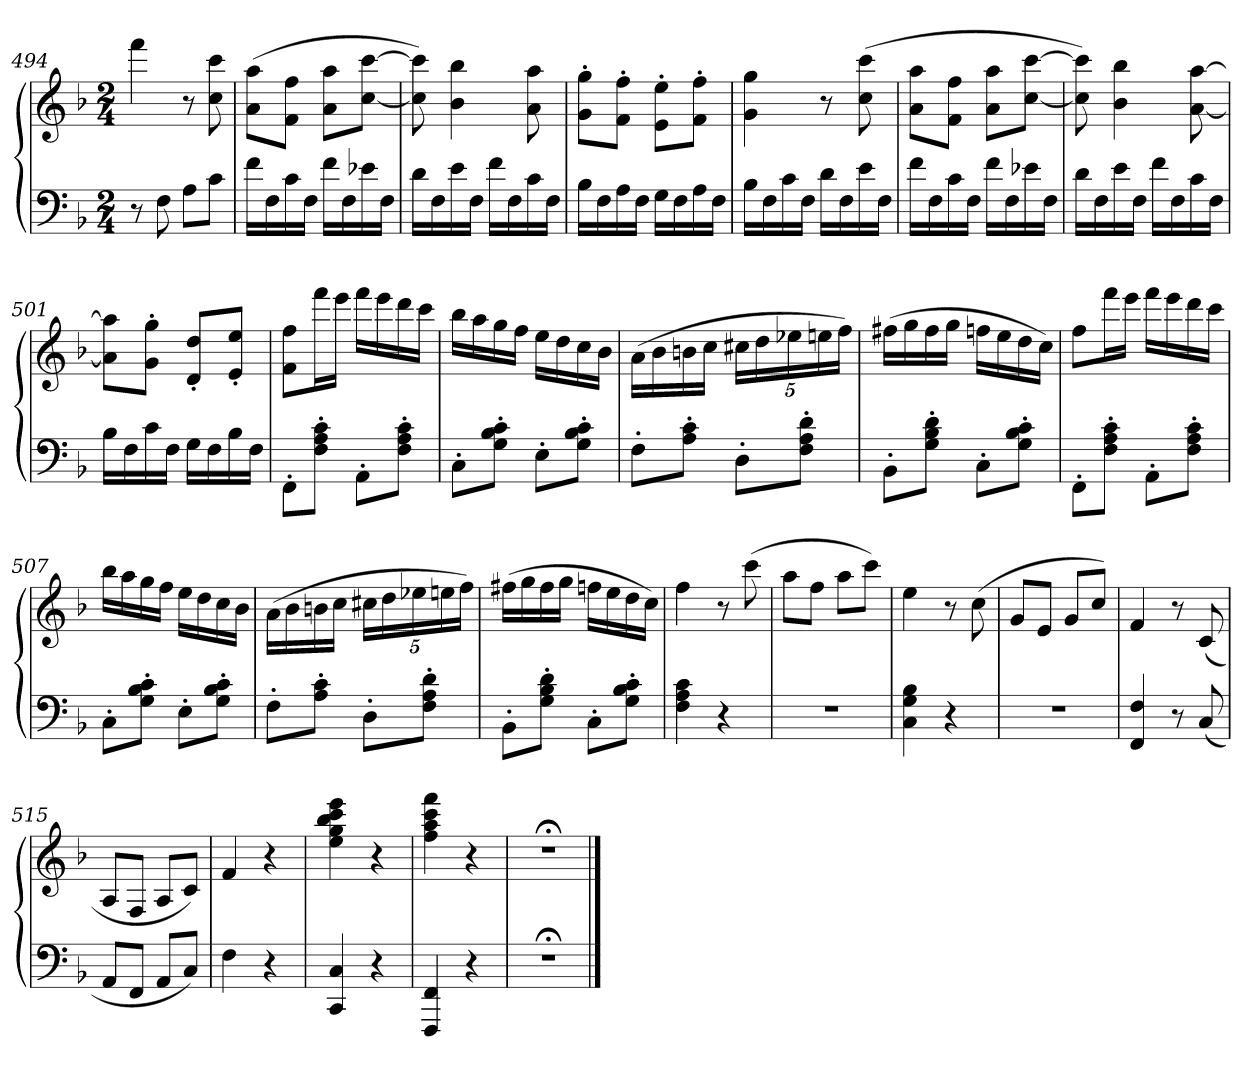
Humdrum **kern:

**kern	**kern
*part1	*part1
*staff2	*staff1
*clefF4	*clefG2
*k[b-]	*k[b-]
*F:	*F:
*M2/4	*M2/4
=494	=494
8r	4fff
8F	.
8AL	8r
8cJ	8cc 8ccc
=495	=495
16fLL	(8a 8aaL
16F	.
16c	8f 8ffJ
16FJJ	.
16fLL	8a 8aaL
16F	.
16e-X	[8cc [8cccJ
16FJJ	.
=496	=496
16dLL	8cc] 8ccc])
16F	.
16e	4b- 4bb-
16FJJ	.
16fLL	.
16F	.
16c	8a 8aa
16FJJ	.
=497	=497
16B-LL	8g' 8gg'L
16F	.
16A	8f' 8ff'J
16FJJ	.
16GLL	8e' 8ee'L
16F	.
16A	8f' 8ff'J
16FJJ	.
=498	=498
16B-LL	4g 4gg
16F	.
16c	.
16FJJ	.
16dLL	8r
16F	.
16e	(8cc 8ccc
16FJJ	.
=499	=499
16fLL	8a 8aaL
16F	.
16c	8f 8ffJ
16FJJ	.
16fLL	8a 8aaL
16F	.
16e-X	[8cc [8cccJ
16FJJ	.
=500	=500
16dLL	8cc] 8ccc])
16F	.
16e	4b- 4bb-
16FJJ	.
16fLL	.
16F	.
16c	[8a [8aa
16FJJ	.
=501	=501
16B-LL	8a] 8aa]L
16F	.
16c	8g' 8gg'J
16FJJ	.
16GLL	8d' 8dd'L
16F	.
16B-	8e' 8ee'J
16FJJ	.
=502	=502
8FF'L	8f 8ffL
8F' 8A' 8c'J	16fffL
.	16eeeJJ
8AA'L	16fffLL
.	16eee
8F' 8A' 8c'J	16ddd
.	16cccJJ
=503	=503
8C'L	16bb-LL
.	16aa
8G' 8B-' 8c'J	16gg
.	16ffJJ
8E'L	16eeLL
.	16dd
8G' 8B-' 8c'J	16cc
.	16b-JJ
=504	=504
8F'L	(16aLL
.	16b-
8A' 8c'J	16bn
.	16ccJJ
8D'L	20cc#XLL
.	20dd
.	20ee-X
8F' 8A' 8d'J	.
.	20een
.	20ffJJ)
=505	=505
8BB-'L	(16ff#XLL
.	16gg
8G' 8B-' 8d'J	16ff#
.	16ggJJ
8C'L	16ffnLL
.	16ee
8G' 8B-' 8c'J	16dd
.	16ccJJ)
=506	=506
8FF'L	8ffL
8F' 8A' 8c'J	16fffL
.	16eeeJJ
8AA'L	16fffLL
.	16eee
8F' 8A' 8c'J	16ddd
.	16cccJJ
=507	=507
8C'L	16bb-LL
.	16aa
8G' 8B-' 8c'J	16gg
.	16ffJJ
8E'L	16eeLL
.	16dd
8G' 8B-' 8c'J	16cc
.	16b-JJ
=508	=508
8F'L	(16aLL
.	16b-
8A' 8c'J	16bn
.	16ccJJ
8D'L	20cc#XLL
.	20dd
.	20ee-X
8F' 8A' 8d'J	.
.	20een
.	20ffJJ)
=509	=509
8BB-'L	(16ff#XLL
.	16gg
8G' 8B-' 8d'J	16ff#
.	16ggJJ
8C'L	16ffnLL
.	16ee
8G' 8B-' 8c'J	16dd
.	16ccJJ)
=510	=510
4F 4A 4c	4ff
4r	8r
.	(8ccc
=511	=511
2r	8aaL
.	8ffJ
.	8aaL
.	8cccJ)
=512	=512
4C 4G 4B-	4ee
4r	8r
.	(8cc
=513	=513
2r	8gL
.	8eJ
.	8gL
.	8ccJ)
=514	=514
4FF 4F	4f
8r	8r
(8C	(8c
=515	=515
8AAL	8AL
8FFJ	8FJ
8AAL	8AL
8CJ)	8cJ)
=516	=516
4F	4f
4r	4r
=517	=517
4CC 4C	4ee 4gg 4bb- 4ccc 4eee
4r	4r
=518	=518
4FFF 4FF	4ff 4aa 4ccc 4fff
4r	4r
=519	=519
2r;<	2r;<
==	==
*-	*-
